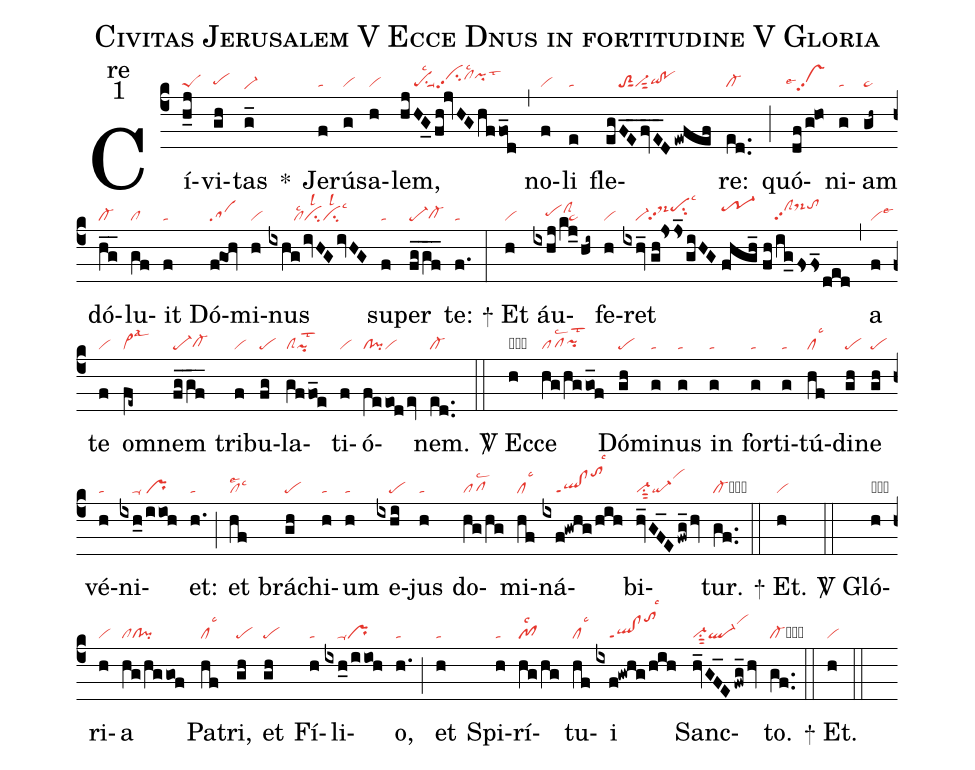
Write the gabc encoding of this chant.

name:Civitas Jerusalem V Ecce Dnus in fortitudine V Gloria;
office-part:re;
mode:1;
nabc-lines:1;
%%
(c4) Cí(h_j|peS)vi(gh|pehg)tas(g_|vi-he) <sp>*</sp>() Je(f|ta)rú(g|vi)sa(h|vi)lem,(hjHG_0/fh!jvHGhffo_d|////pesu1suu1lsc2cihipp2clhilsc2pihilst3) (,) no(f|vi)li(e|ta) fle(egFE__fvE__D/ewfef|////toS2sut1vi-sut2qihg!pohg)re:(ed..|cl-) (;) quó(df/g@ho|``vshhpp2lse4)ni(g|ta)am(gh~|ta>) dó(hg__|cl-)lu(gf|cl)it(f|ta) Dó(f@goh|sa)mi(h|vi)nus(ixhg/ivHGivHG|////////cllsc2cilsl2cilsl2lsc3) su(f|ta)per(fg_gf__|pe-cl-hg) te:(f.|ta) (:) <sp>+</sp> Et(h|vi) áu(ixhj/kj_/hi~|////pehhclShi`ta>)fe(h|vi)ret(ixhv_//gh!jsjs_giHG|////vi-ds-hjpp2pehjsu2lsc3|//fhgh_|tr-1hj|//fh/ig_fsfs_ded|////clShjpp2ds-hktohk) (,) a(f|vilse3) te(f|vi) om(fe~|vi>lsal3)nem(fg_gf__|pe-cl-hg) tri(f|vi)bu(fg|pe)la(gffo_e|clSpilst2)ti(f|vi)ó(feeod/ev|cl!pivi)nem.(ed..|cl-) (::)

<sp>V/</sp> Ec(h|obvi)ce(hg/hggo_f|pflsc2`pihhlst2) Dó(gh|pe)mi(g|ta)nus(g|ta) in(g|ta) for(g|ta)ti(g|ta)tú(hf|cllsc3)di(gh|pe)ne(gh|pe) vé(h|ta)ni(ixh_0/iioh|////ta-/pr)et:(h.|ta) (;) et(hf|cllse2lsc3) brá(gh|pe)chi(h|ta)um(h|ta) e(ixhi|////pe)jus(h|ta) do(hg/hg|pflsc2)mi(hf|cllsc3)ná(ixf!gwhg/hih|////ql!clppt1tohmlsc3)bi(hv_GF_E/fwg_/hv|vi-su1sut2qi-vihl)tur.(gf..|cl-cb) (::)
<sp>+</sp> Et.(h|vi) (::)

<sp>V/</sp> Gló(h|obvi)ri(h|vi)a(hg/hggof|clcl!pi) Pa(hf|cllsc3)tri,(gh|pe) et(gh|pe) Fí(h|ta)li(ixh_0/iioh|////ta-pr)o,(h.|ta) (;) et(h|ta) Spi(h|ta)rí(hg/hg|pf1lsc2)tu(hf|cllsc3)i(ixf!gwhg/hih|////ql!clppt1tohmlsc3) Sanc(hv_GF_E/fwg_/hv|vi-su1sut2ql-vihl)to.(gf..|cl-cb) (::)
<sp>+</sp> Et.(h|vi) (::)
